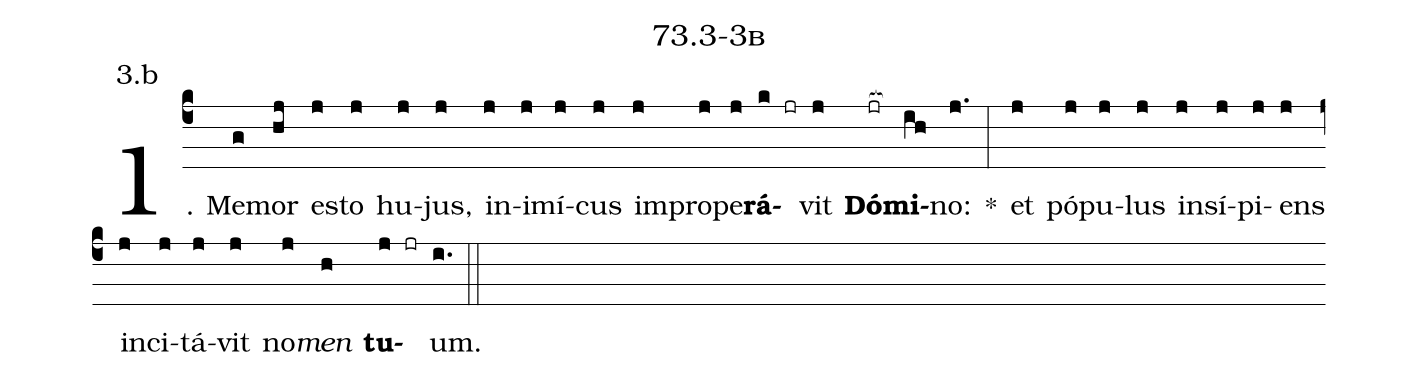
name: 73.3-3b;
annotation: 3.b;
%%
(c4)1. Me(g)mor(hj) es(j)to(j) hu(j)jus,(j) in(j)i(j)mí(j)cus(j) im(j)pro(j)pe(j)<b>rá</b>(k jr)vit(j) <b>Dó</b>(jr[ocb:1{])<b>mi</b>(ih[ocb:0}])no:(j.) *(:) et(j) pó(j)pu(j)lus(j) in(j)sí(j)pi(j)ens(j) in(j)ci(j)tá(j)vit(j) no(j)<i>men</i>(h) <b>tu</b>(j jr)um.(i.) (::)


%E(j) u(j) o(j) u(h) a(j) e.(i.) (::)
